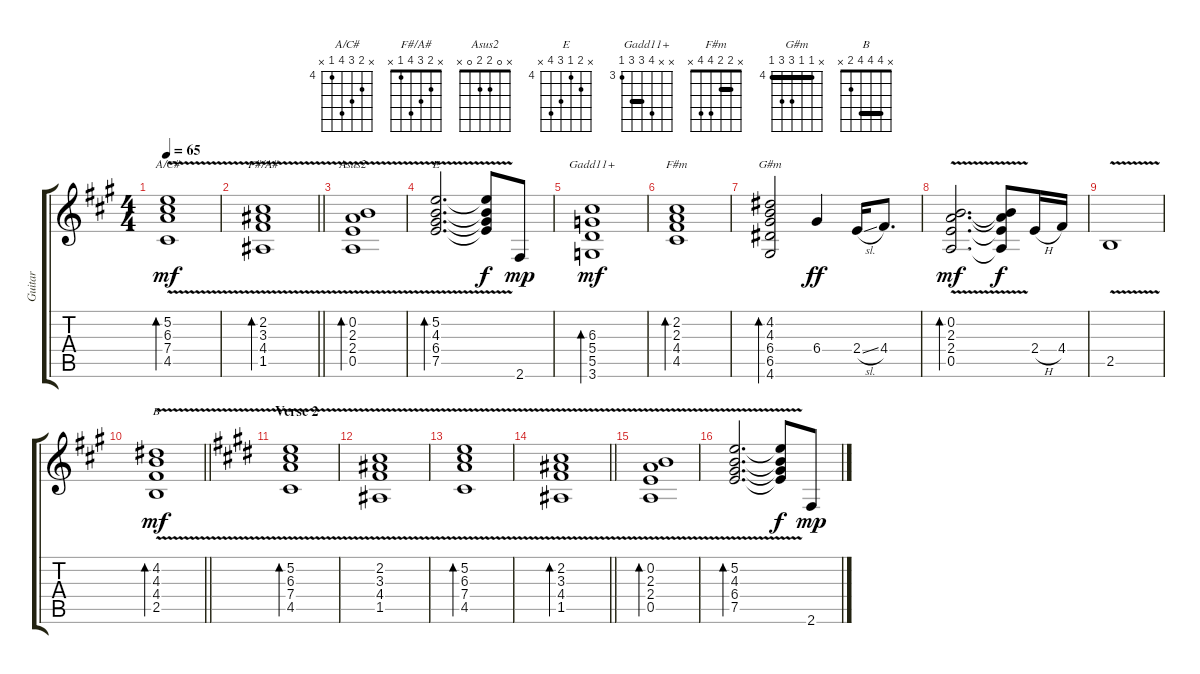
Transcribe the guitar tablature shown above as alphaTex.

\track ("Guitar" "Guitar") {instrument electricguitarjazz}
\staff {score tabs}
\tuning (E4 B3 G3 D3 A2 E2) {hide}
\chord ("A/C#" x 5 6 7 4 x) {firstfret 4}
\chord ("F#/A#" x 2 3 4 1 x)
\chord ("Asus2" x 0 2 2 0 x)
\chord ("E" x 5 4 6 7 x) {firstfret 4}
\chord ("Gadd11+" x x 6 5 5 3) {firstfret 3 barre 5}
\chord ("F#m" x 2 2 4 4 x) {barre 2}
\chord ("G#m" x 4 4 6 6 4) {firstfret 4 barre 4}
\chord ("B" x 4 4 4 2 x) {barre 4}
\ts (4 4)
\tempo 65
\clef g2
\ks f#minor
(5.2 6.3{v} 7.4 4.5).1{bd 120 ch "A/C#" dy mf} |
\barLineRight lightlight
(2.2 3.3{v} 4.4 1.5).1{bd 120 ch "F#/A#"} |
\section ("" "")
(0.2 2.3{v} 2.4 0.5).1{bd 120 ch "Asus2"} |
(5.2 4.3{v} 6.4 7.5).2{d bd 120 ch "E"} (5.2{t} 4.3{t} 6.4{t} 7.5{t}).8{dy f} 2.6.8{dy mp} |
(6.3 5.4 5.5 3.6).1{bd 120 ch "Gadd11+" dy mf} |
(2.2 2.3 4.4 4.5).1{bd 120 ch "F#m"} |
(4.2 4.3 6.4 6.5 4.6).2{bd 240 ch "G#m"} 6.4.4{dy ff} 2.4{sl}.16 4.4.8{d} |
(0.2 2.3{v} 2.4 0.5).2{d bd 120 dy mf} (0.2{t} 2.3{t} 2.4{t} 0.5{t}).8{dy f} 2.4{h}.16 4.4.16 |
2.5{v}.1 |
\barLineRight lightlight
(4.2 4.3{v} 4.4 2.5).1{bd 120 ch "B" dy mf} |
\section ("" "Verse 2")
\ks c#minor
(5.2 6.3{v} 7.4 4.5).1{bd 120} |
(2.2 3.3{v} 4.4 1.5).1 |
(5.2 6.3{v} 7.4 4.5).1{bd 120} |
\barLineRight lightlight
(2.2 3.3{v} 4.4 1.5).1{bd 120} |
\section ("" "")
(0.2 2.3{v} 2.4 0.5).1{bd 120} |
(5.2 4.3{v} 6.4 7.5).2{d bd 120} (5.2{t} 4.3{t} 6.4{t} 7.5{t}).8{dy f} 2.6.8{dy mp}
